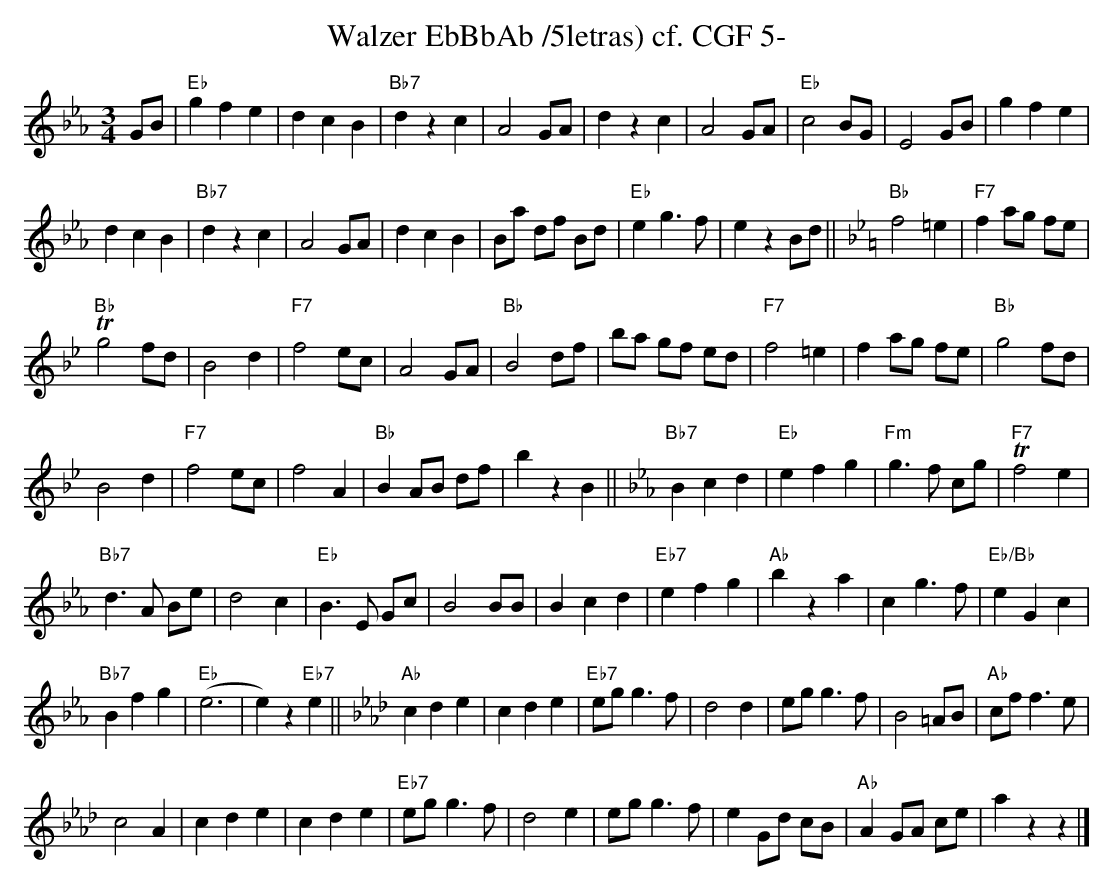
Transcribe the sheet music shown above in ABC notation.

X:1
T:Walzer EbBbAb /5letras) cf. CGF 5-
M:3/4
L:1/4
K:Ebmaj%%MIDI gchordon
G/2B/2 | "Eb"gfe | dcB | "Bb7"dzc | A2G/2A/2 | dzc | A2G/2A/2 | "Eb"c2B/2G/2 | E2G/2B/2 | gfe |
dcB | "Bb7"dzc | A2G/2A/2 | dcB | B/2a/2 d/2f/2 B/2d/2 | "Eb"eg>f | ezB/2d/2 || [K:Bbmaj] "Bb"f2=e | "F7"fa/2g/2 f/2e/2 |
"Bb"Tg2f/2d/2 | B2d | "F7"f2e/2c/2 | A2G/2A/2 | "Bb"B2d/2f/2 | b/2a/2 g/2f/2 e/2d/2 | "F7"f2=e | fa/2g/2 f/2e/2 | "Bb"g2f/2d/2 |
B2d | "F7"f2e/2c/2 | f2A | "Bb"BA/2B/2 d/2f/2 | bzB || [K:Ebmaj] "Bb7"Bcd | "Eb"efg | "Fm"g>f c/2g/2 | "F7"Tf2e |
"Bb7"d>A B/2e/2 | d2c | "Eb"B>E G/2c/2 | B2B/2B/2 | Bcd | "Eb7"efg | "Ab"bza | cg>f | "Eb/Bb"eGc |
"Bb7"Bfg | "Eb"(e3 | e)z"Eb7"e || [K:Abmaj] "Ab"cde | cde | "Eb7"e/2g/2g>f | d2d | e/2g/2g>f | B2=A/2B/2 | "Ab"c/2f/2f>e |
c2A | cde | cde | "Eb7"e/2g/2g>f | d2e | e/2g/2g>f | eG/2d/2 c/2B/2 | "Ab"AG/2A/2 c/2e/2 | azz |]
